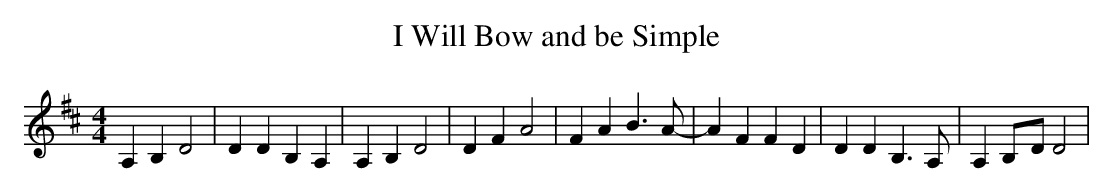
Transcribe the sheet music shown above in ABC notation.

X:1
T:I Will Bow and be Simple
M:4/4
L:1/4
K:D
 A, B, D2| D D B, A,| A, B, D2| D F A2| F A B3/2 A/2-| A F F D| D D B,3/2 A,/2|\
 A,B,/2-D/2 D2|
